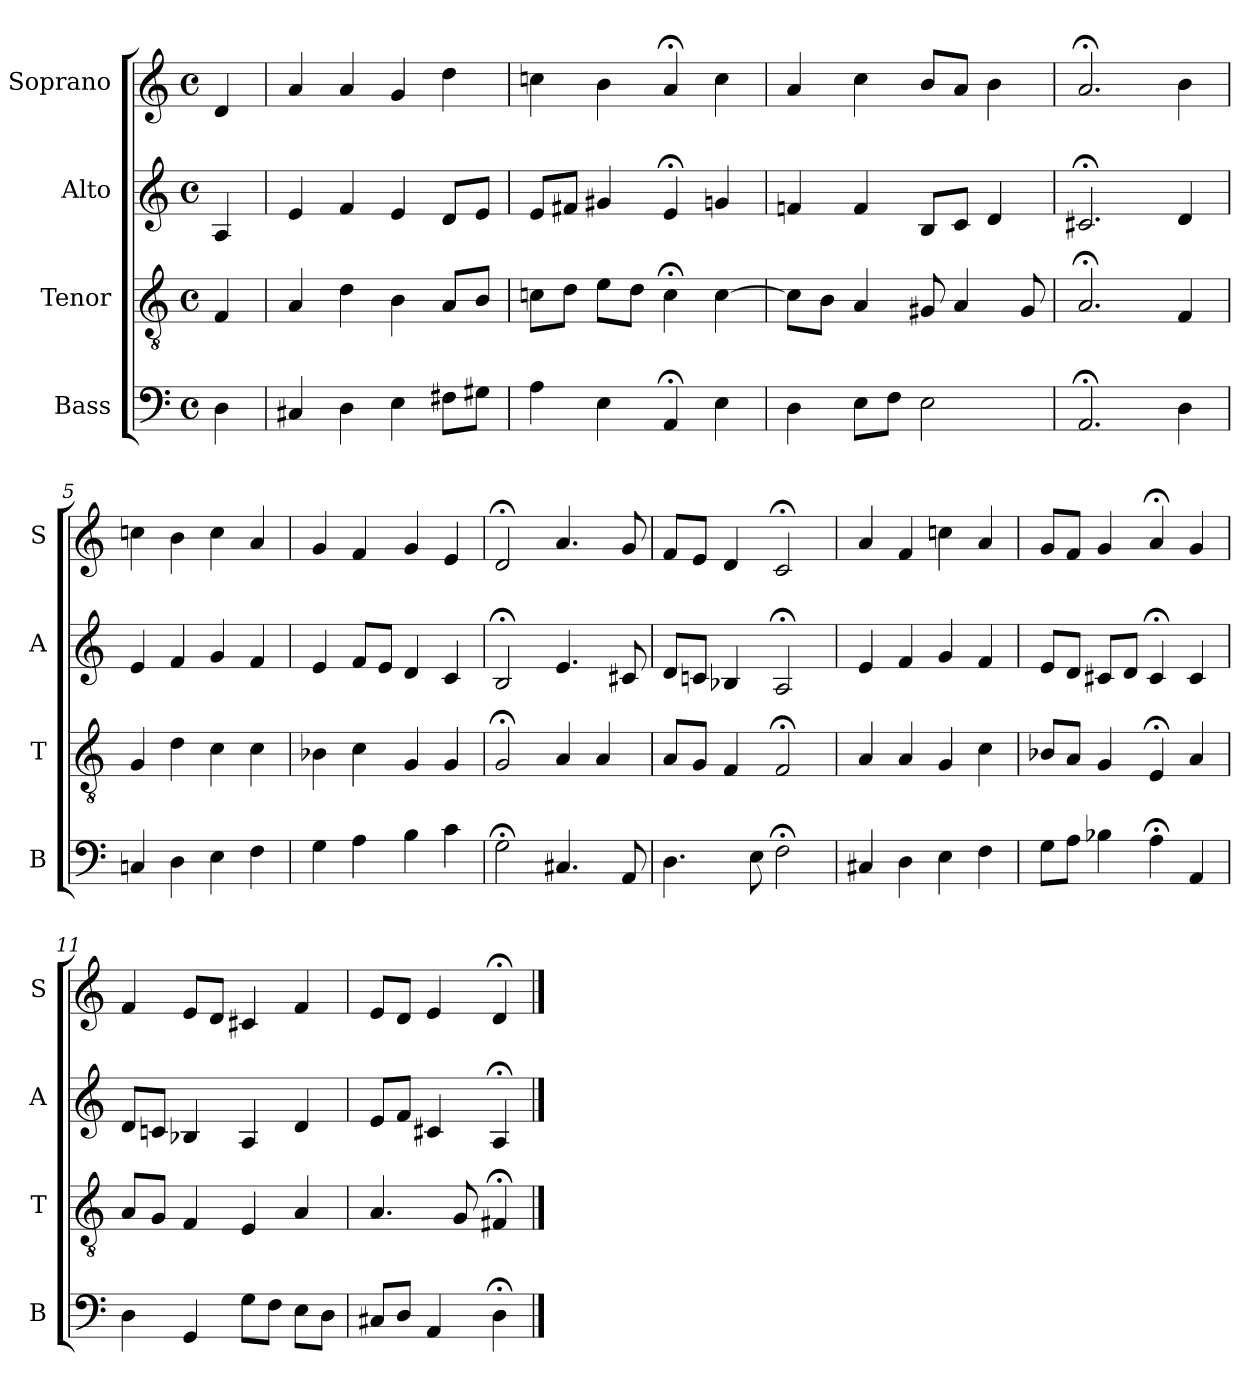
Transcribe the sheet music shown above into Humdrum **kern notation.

**kern	**kern	**kern	**kern
*part4	*part3	*part2	*part1
*staff4	*staff3	*staff2	*staff1
*I"Bass	*I"Tenor	*I"Alto	*I"Soprano
*I'B	*I'T	*I'A	*I'S
*clefF4	*clefGv2	*clefG2	*clefG2
*k[]	*k[]	*k[]	*k[]
*D:dor	*D:dor	*D:dor	*D:dor
*M4/4	*M4/4	*M4/4	*M4/4
*met(c)	*met(c)	*met(c)	*met(c)
*MM100	*MM100	*MM100	*MM100
=	=	=	=
4D	4F	4A	4d
=1	=1	=1	=1
4C#X	4A	4e	4a
4D	4d	4f	4a
4E	4B	4e	4g
8F#XL	8AL	8dL	4dd
8G#XJ	8BJ	8eJ	.
=2	=2	=2	=2
4A	8cnL	8eL	4ccn
.	8dJ	8f#XJ	.
4E	8eL	4g#X	4b
.	8dJ	.	.
4AA;<	4c;<	4e;<	4a;<
4E	[4c	4gn	4cc
=3	=3	=3	=3
4D	8cL]	4fn	4a
.	8BJ	.	.
8EL	4A	4f	4cc
8FJ	.	.	.
2E	8G#X	8BL	8bL
.	4A	8cJ	8aJ
.	.	4d	4b
.	8G#	.	.
=4	=4	=4	=4
2.AA;<	2.A;<	2.c#X;<	2.a;<
4D	4F	4d	4b
=5	=5	=5	=5
4Cn	4G	4e	4ccn
4D	4d	4f	4b
4E	4c	4g	4cc
4F	4c	4f	4a
=6	=6	=6	=6
4G	4B-X	4e	4g
4A	4c	8fL	4f
.	.	8eJ	.
4B	4G	4d	4g
4c	4G	4c	4e
=7	=7	=7	=7
2G;<	2G;<	2B;<	2d;<
4.C#X	4A	4.e	4.a
.	4A	.	.
8AA	.	8c#X	8g
=8	=8	=8	=8
4.D	8AL	8dL	8fL
.	8GJ	8cnJ	8eJ
.	4F	4B-X	4d
8E	.	.	.
2F;<	2F;<	2A;<	2c;<
=9	=9	=9	=9
4C#X	4A	4e	4a
4D	4A	4f	4f
4E	4G	4g	4ccn
4F	4c	4f	4a
=10	=10	=10	=10
8GL	8B-XL	8eL	8gL
8AJ	8AJ	8dJ	8fJ
4B-X	4G	8c#XL	4g
.	.	8dJ	.
4A;<	4E;<	4c#;<	4a;<
4AA	4A	4c#	4g
=11	=11	=11	=11
4D	8AL	8dL	4f
.	8GJ	8cnJ	.
4GG	4F	4B-X	8eL
.	.	.	8dJ
8GL	4E	4A	4c#X
8FJ	.	.	.
8EL	4A	4d	4f
8DJ	.	.	.
=12	=12	=12	=12
8C#XL	4.A	8eL	8eL
8DJ	.	8fJ	8dJ
4AA	.	4c#X	4e
.	8G	.	.
4D;<	4F#X;<	4A;<	4d;<
==	==	==	==
*-	*-	*-	*-
